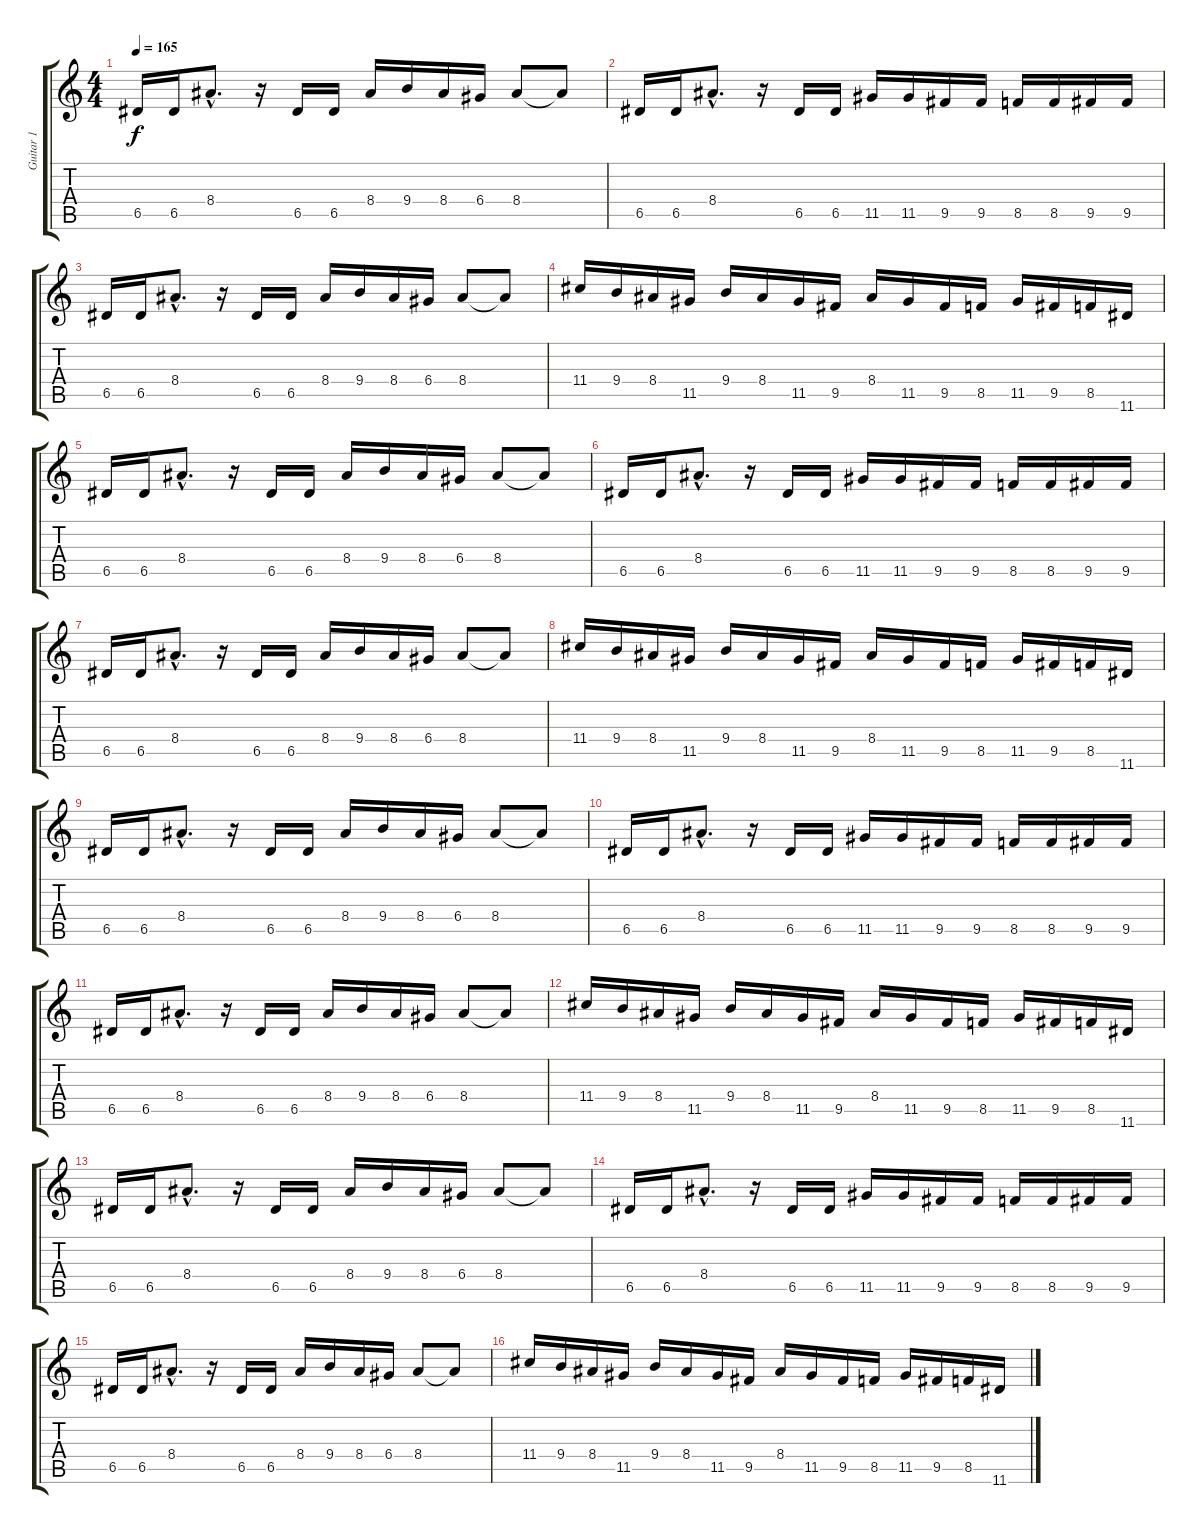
\track ("Guitar 1" "Guitar 1") {instrument distortionguitar}
\staff {score tabs}
\tuning (E4 B3 G3 D3 A2 E2) {hide}
\ts (4 4)
\tempo 165
\clef g2
\ks c
6.5.16{dy f instrument distortionguitar} 6.5.16 8.4{hac}.8{d} r.16 6.5.16 6.5.16 8.4.16 9.4.16 8.4.16 6.4.16 8.4.8 8.4{t}.8 |
6.5.16 6.5.16 8.4{hac}.8{d} r.16 6.5.16 6.5.16 11.5.16 11.5.16 9.5.16 9.5.16 8.5.16 8.5.16 9.5.16 9.5.16 |
6.5.16 6.5.16 8.4{hac}.8{d} r.16 6.5.16 6.5.16 8.4.16 9.4.16 8.4.16 6.4.16 8.4.8 8.4{t}.8 |
11.4.16 9.4.16 8.4.16 11.5.16 9.4.16 8.4.16 11.5.16 9.5.16 8.4.16 11.5.16 9.5.16 8.5.16 11.5.16 9.5.16 8.5.16 11.6.16 |
6.5.16 6.5.16 8.4{hac}.8{d} r.16 6.5.16 6.5.16 8.4.16 9.4.16 8.4.16 6.4.16 8.4.8 8.4{t}.8 |
6.5.16 6.5.16 8.4{hac}.8{d} r.16 6.5.16 6.5.16 11.5.16 11.5.16 9.5.16 9.5.16 8.5.16 8.5.16 9.5.16 9.5.16 |
6.5.16 6.5.16 8.4{hac}.8{d} r.16 6.5.16 6.5.16 8.4.16 9.4.16 8.4.16 6.4.16 8.4.8 8.4{t}.8 |
11.4.16 9.4.16 8.4.16 11.5.16 9.4.16 8.4.16 11.5.16 9.5.16 8.4.16 11.5.16 9.5.16 8.5.16 11.5.16 9.5.16 8.5.16 11.6.16 |
6.5.16 6.5.16 8.4{hac}.8{d} r.16 6.5.16 6.5.16 8.4.16 9.4.16 8.4.16 6.4.16 8.4.8 8.4{t}.8 |
6.5.16 6.5.16 8.4{hac}.8{d} r.16 6.5.16 6.5.16 11.5.16 11.5.16 9.5.16 9.5.16 8.5.16 8.5.16 9.5.16 9.5.16 |
6.5.16 6.5.16 8.4{hac}.8{d} r.16 6.5.16 6.5.16 8.4.16 9.4.16 8.4.16 6.4.16 8.4.8 8.4{t}.8 |
11.4.16 9.4.16 8.4.16 11.5.16 9.4.16 8.4.16 11.5.16 9.5.16 8.4.16 11.5.16 9.5.16 8.5.16 11.5.16 9.5.16 8.5.16 11.6.16 |
6.5.16 6.5.16 8.4{hac}.8{d} r.16 6.5.16 6.5.16 8.4.16 9.4.16 8.4.16 6.4.16 8.4.8 8.4{t}.8 |
6.5.16 6.5.16 8.4{hac}.8{d} r.16 6.5.16 6.5.16 11.5.16 11.5.16 9.5.16 9.5.16 8.5.16 8.5.16 9.5.16 9.5.16 |
6.5.16 6.5.16 8.4{hac}.8{d} r.16 6.5.16 6.5.16 8.4.16 9.4.16 8.4.16 6.4.16 8.4.8 8.4{t}.8 |
11.4.16 9.4.16 8.4.16 11.5.16 9.4.16 8.4.16 11.5.16 9.5.16 8.4.16 11.5.16 9.5.16 8.5.16 11.5.16 9.5.16 8.5.16 11.6.16
